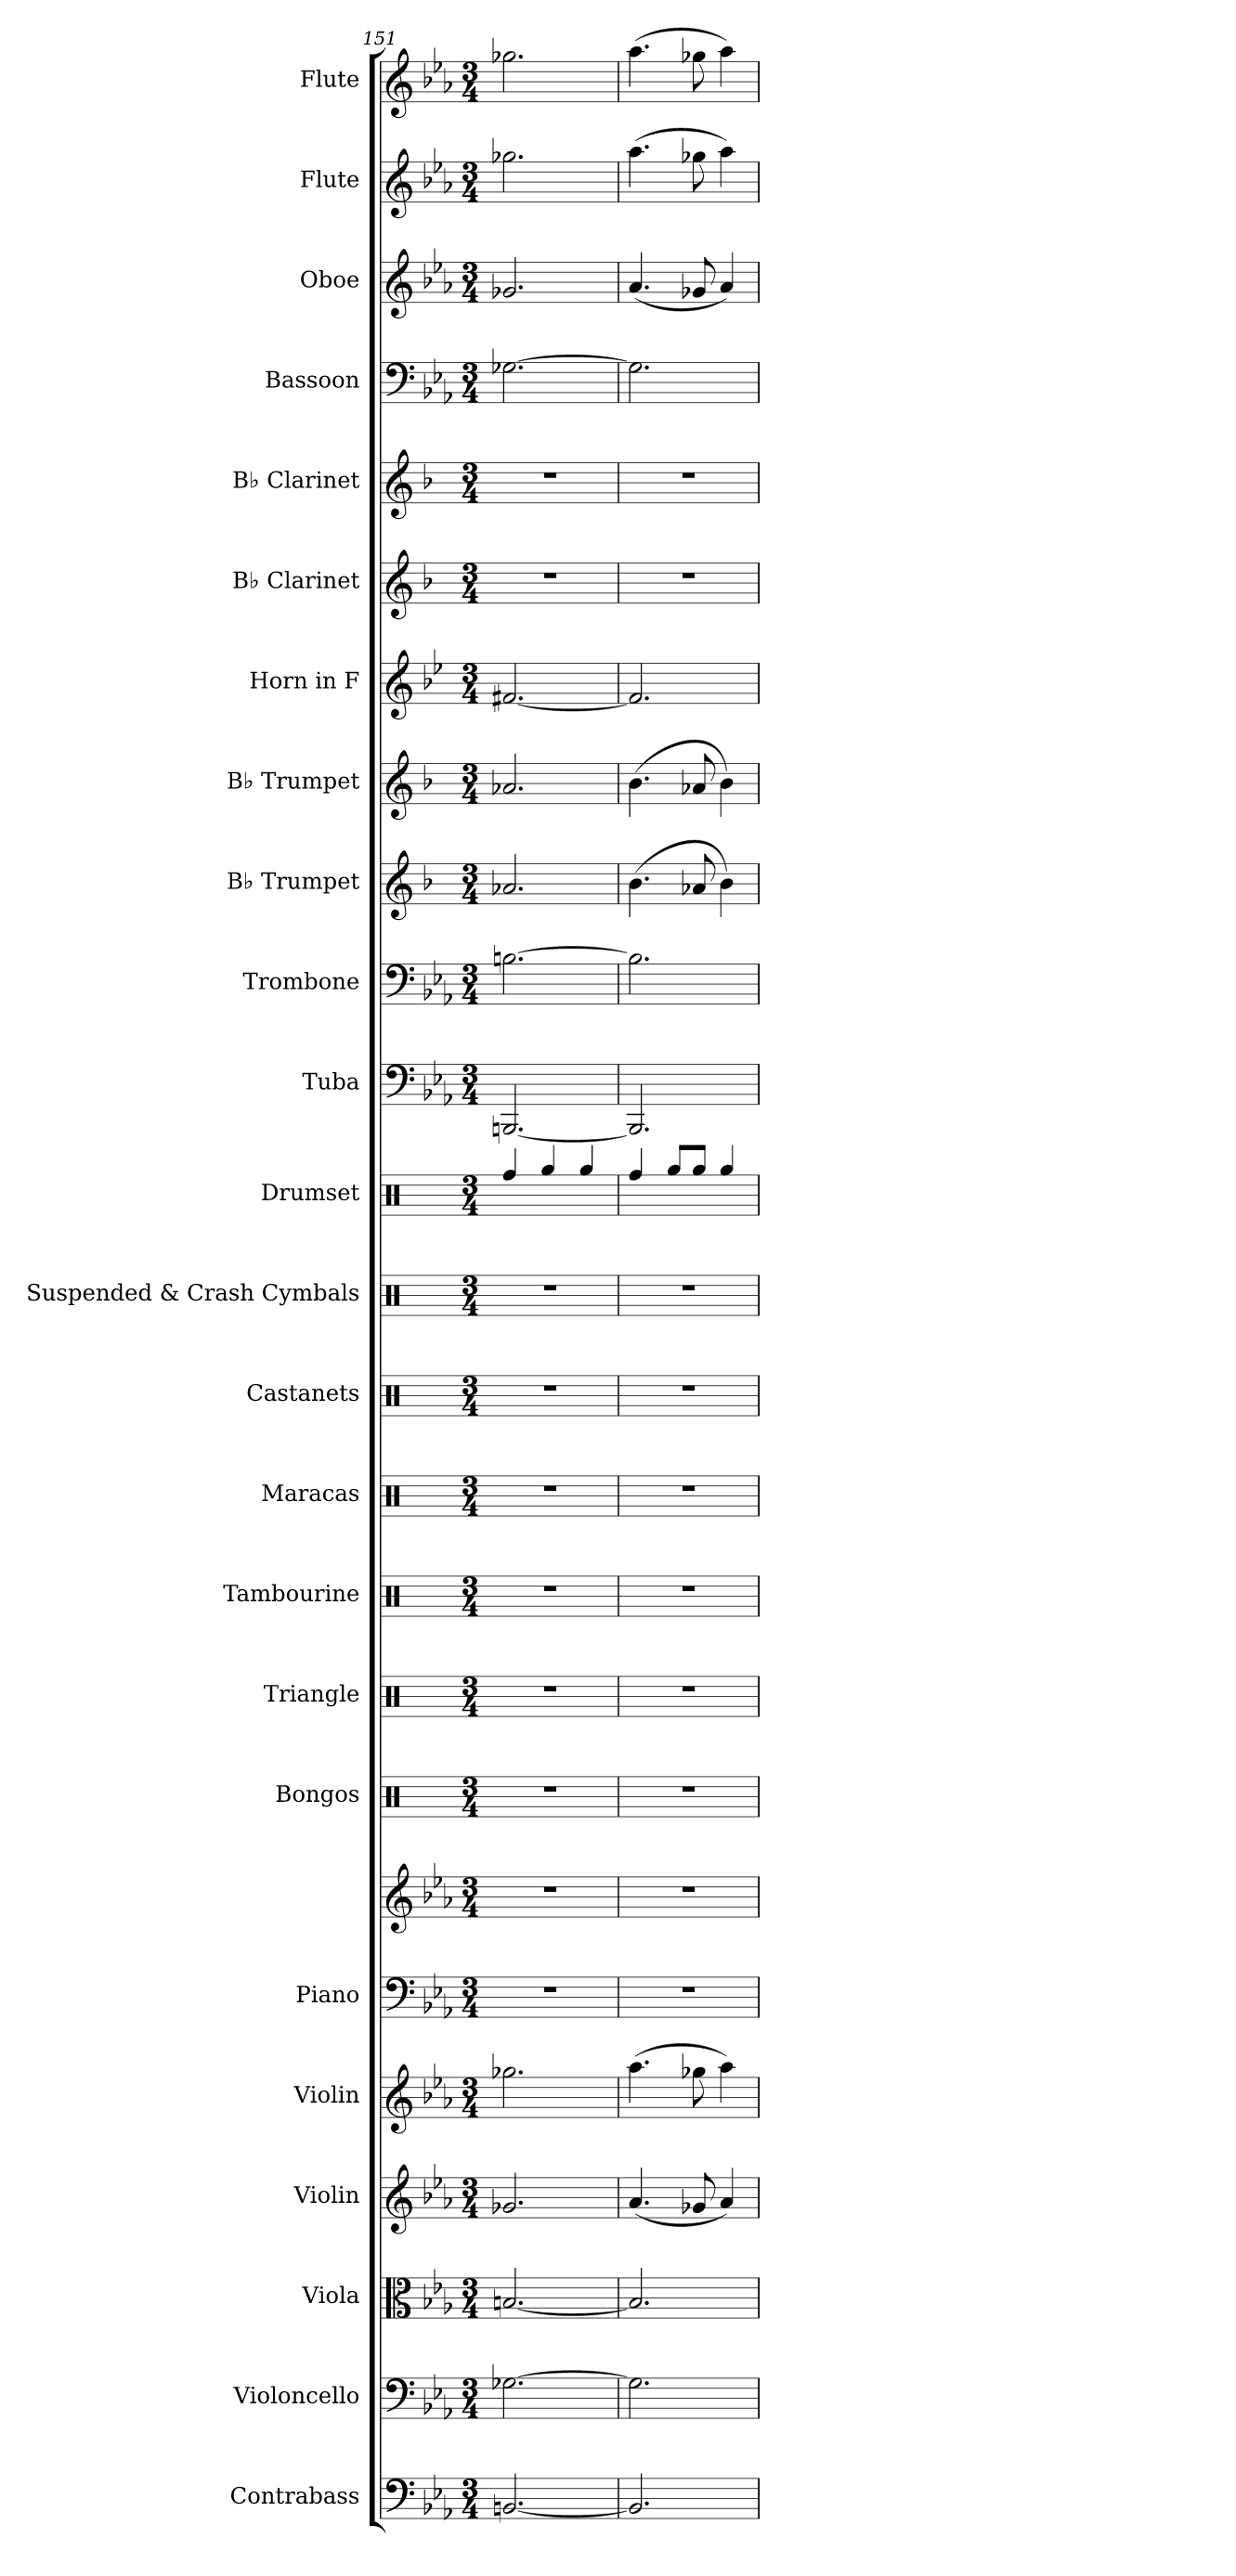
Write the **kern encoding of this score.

**kern	**kern	**kern	**kern	**kern	**kern	**kern	**kern	**kern	**kern	**kern	**kern	**kern	**kern	**kern	**kern	**kern	**kern	**kern	**kern	**kern	**kern	**kern	**kern	**kern
*part24	*part23	*part22	*part21	*part20	*part19	*part19	*part18	*part17	*part16	*part15	*part14	*part13	*part12	*part11	*part10	*part9	*part8	*part7	*part6	*part5	*part4	*part3	*part2	*part1
*staff25	*staff24	*staff23	*staff22	*staff21	*staff20	*staff19	*staff18	*staff17	*staff16	*staff15	*staff14	*staff13	*staff12	*staff11	*staff10	*staff9	*staff8	*staff7	*staff6	*staff5	*staff4	*staff3	*staff2	*staff1
*I"Contrabass	*I"Violoncello	*I"Viola	*I"Violin	*I"Violin	*I"Piano	*	*I"Bongos	*I"Triangle	*I"Tambourine	*I"Maracas	*I"Castanets	*I"Suspended &amp; Crash Cymbals	*I"Drumset	*I"Tuba	*I"Trombone	*I"B♭ Trumpet	*I"B♭ Trumpet	*I"Horn in F	*I"B♭ Clarinet	*I"B♭ Clarinet	*I"Bassoon	*I"Oboe	*I"Flute	*I"Flute
*I'Cb.	*I'Vc.	*I'Vla.	*I'Vln.	*I'Vln.	*I'Pno.	*	*I'Bon.	*I'Trgl.	*I'Tamb.	*I'Mrcs.	*I'Cst.	*I'Cym.	*I'D. Set	*I'Tba.	*I'Tbn.	*I'B♭ Tpt.	*I'B♭ Tpt.	*	*I'B♭ Cl.	*I'B♭ Cl.	*I'Bsn.	*I'Ob.	*I'Fl.	*I'Fl.
*clefF4	*clefF4	*clefC3	*clefG2	*clefG2	*clefF4	*clefG2	*clefX	*clefX	*clefX	*clefX	*clefX	*clefX	*clefX	*clefF4	*clefF4	*clefG2	*clefG2	*clefG2	*clefG2	*clefG2	*clefF4	*clefG2	*clefG2	*clefG2
*ITrd7c12	*	*	*	*	*	*	*	*	*	*	*	*	*	*	*	*ITrd1c2	*ITrd1c2	*ITrd4c7	*ITrd1c2	*ITrd1c2	*	*	*	*
*k[b-e-a-]	*k[b-e-a-]	*k[b-e-a-]	*k[b-e-a-]	*k[b-e-a-]	*k[b-e-a-]	*k[b-e-a-]	*k[]	*k[]	*k[]	*k[]	*k[]	*k[]	*k[]	*k[b-e-a-]	*k[b-e-a-]	*k[b-e-a-]	*k[b-e-a-]	*k[b-e-a-]	*k[b-e-a-]	*k[b-e-a-]	*k[b-e-a-]	*k[b-e-a-]	*k[b-e-a-]	*k[b-e-a-]
*M3/4	*M3/4	*M3/4	*M3/4	*M3/4	*M3/4	*M3/4	*M3/4	*M3/4	*M3/4	*M3/4	*M3/4	*M3/4	*M3/4	*M3/4	*M3/4	*M3/4	*M3/4	*M3/4	*M3/4	*M3/4	*M3/4	*M3/4	*M3/4	*M3/4
=151	=151	=151	=151	=151	=151	=151	=151	=151	=151	=151	=151	=151	=151	=151	=151	=151	=151	=151	=151	=151	=151	=151	=151	=151
[2.BBBn/	[2.G-X\	[2.Bn/	2.g-X/	2.gg-X\	2.r	2.r	2.r	2.r	2.r	2.r	2.r	2.r	4Rff/	[2.BBBn/	[2.Bn\	2.g-X/	2.g-X/	[2.Bn/	2.r	2.r	[2.G-X\	2.g-X/	2.gg-X\	2.gg-X\
.	.	.	.	.	.	.	.	.	.	.	.	.	4Rgg/	.	.	.	.	.	.	.	.	.	.	.
.	.	.	.	.	.	.	.	.	.	.	.	.	4Rgg/	.	.	.	.	.	.	.	.	.	.	.
=152	=152	=152	=152	=152	=152	=152	=152	=152	=152	=152	=152	=152	=152	=152	=152	=152	=152	=152	=152	=152	=152	=152	=152	=152
2.BBB/]	2.G-\]	2.B/]	(4.a-/	(4.aa-\	2.r	2.r	2.r	2.r	2.r	2.r	2.r	2.r	4Rff/	2.BBB/]	2.B\]	(4.a-\	(4.a-\	2.B/]	2.r	2.r	2.G-\]	(4.a-/	(4.aa-\	(4.aa-\
.	.	.	.	.	.	.	.	.	.	.	.	.	8Rgg/L	.	.	.	.	.	.	.	.	.	.	.
.	.	.	8g-X/	8gg-X\	.	.	.	.	.	.	.	.	8Rgg/J	.	.	8g-X/	8g-X/	.	.	.	.	8g-X/	8gg-X\	8gg-X\
.	.	.	4a-/)	4aa-\)	.	.	.	.	.	.	.	.	4Rgg/	.	.	4a-\)	4a-\)	.	.	.	.	4a-/)	4aa-\)	4aa-\)
=	=	=	=	=	=	=	=	=	=	=	=	=	=	=	=	=	=	=	=	=	=	=	=	=
*-	*-	*-	*-	*-	*-	*-	*-	*-	*-	*-	*-	*-	*-	*-	*-	*-	*-	*-	*-	*-	*-	*-	*-	*-
